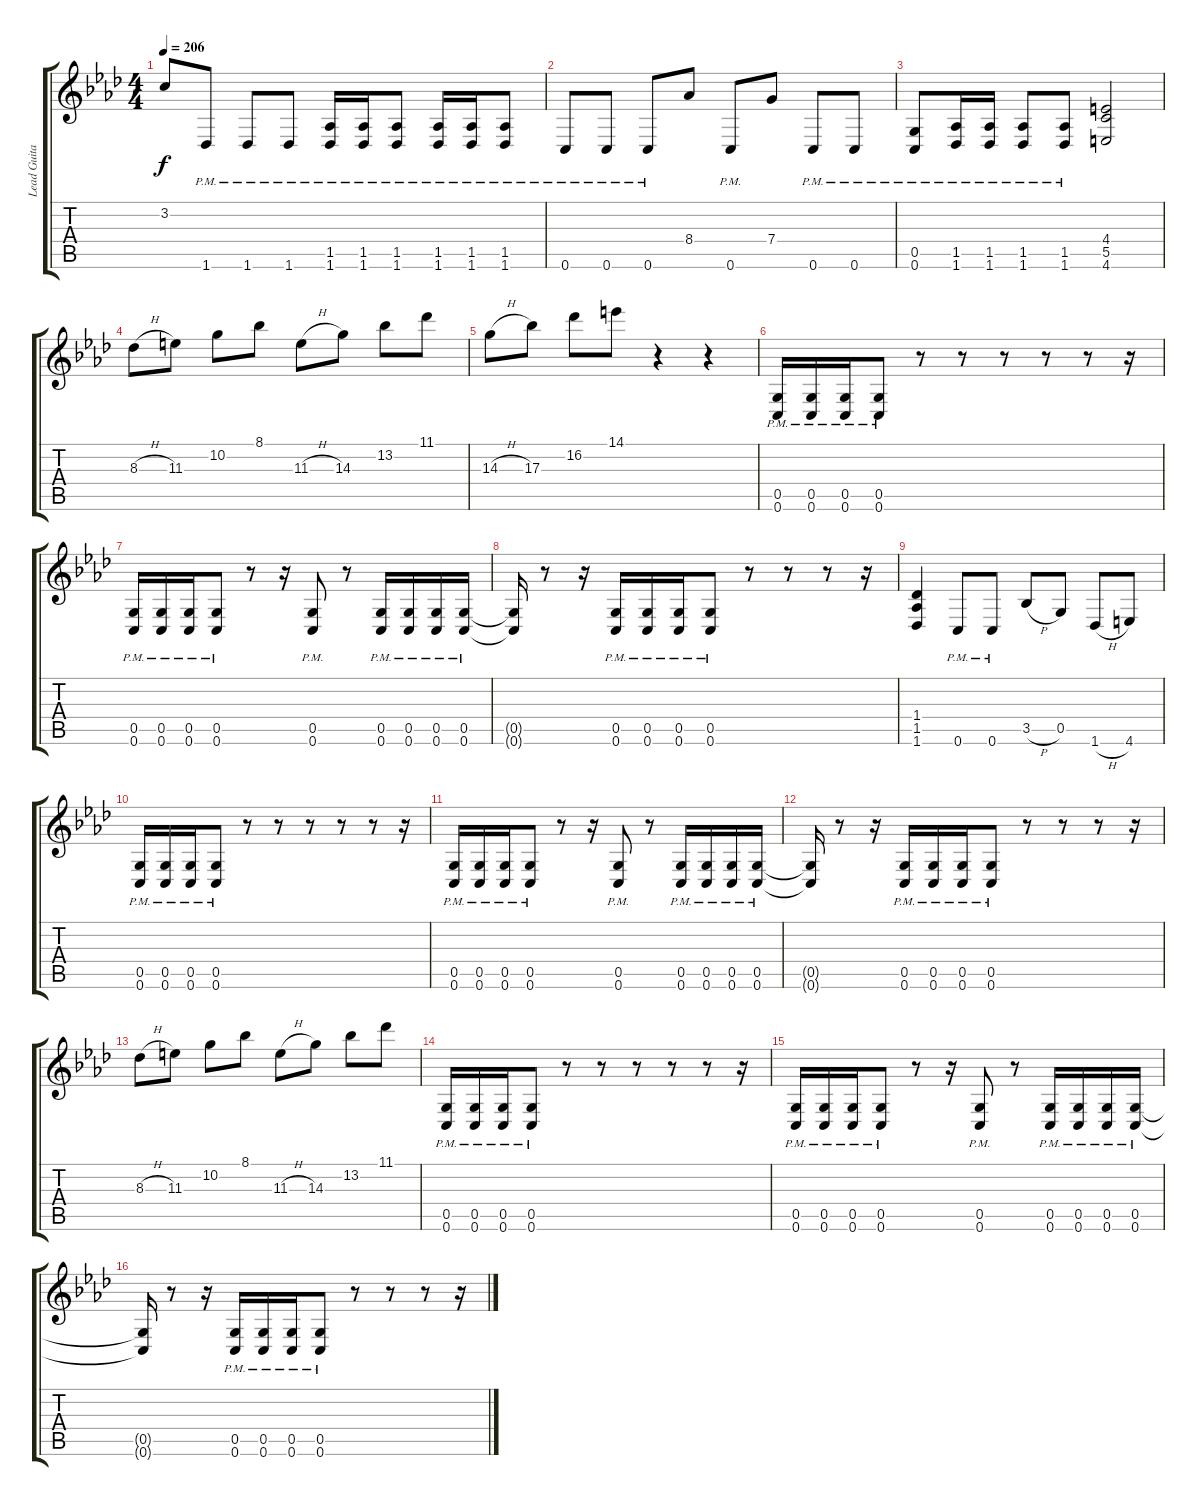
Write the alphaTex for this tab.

\track ("Lead Guitar" "Lead Guita") {instrument distortionguitar}
\staff {score tabs}
\tuning (D4 A3 F3 C3 G2 C2) {hide}
\ts (4 4)
\tempo 206
\clef g2
\ks fminor
3.2{t}.8{dy f} 1.6{pm}.8 1.6{pm}.8 1.6{pm}.8 (1.5{pm} 1.6{pm}).16 (1.5{pm} 1.6{pm}).16 (1.5{pm} 1.6{pm}).8 (1.5{pm} 1.6{pm}).16 (1.5{pm} 1.6{pm}).16 (1.5{pm} 1.6{pm}).8 |
0.6{pm}.8 0.6{pm}.8 0.6{pm}.8 8.4.8 0.6{pm}.8 7.4.8 0.6{pm}.8 0.6{pm}.8 |
(0.5{pm} 0.6{pm}).8 (1.5{pm} 1.6{pm}).16 (1.5{pm} 1.6{pm}).16 (1.5{pm} 1.6{pm}).8 (1.5{pm} 1.6{pm}).8 (4.4 5.5 4.6).2 |
8.3{h}.8 11.3.8 10.2.8 8.1.8 11.3{h}.8 14.3.8 13.2.8 11.1.8 |
14.3{h}.8 17.3.8 16.2.8 14.1.8 r.4 r.4 |
(0.5{pm} 0.6{pm}).16 (0.5{pm} 0.6{pm}).16 (0.5{pm} 0.6{pm}).16 (0.5{pm} 0.6{pm}).8 r.8 r.8 r.8 r.8 r.8 r.16 |
(0.5{pm} 0.6{pm}).16 (0.5{pm} 0.6{pm}).16 (0.5{pm} 0.6{pm}).16 (0.5{pm} 0.6{pm}).8 r.8 r.16 (0.5{pm} 0.6{pm}).8 r.8 (0.5{pm} 0.6{pm}).16 (0.5{pm} 0.6{pm}).16 (0.5{pm} 0.6{pm}).16 (0.5{pm} 0.6{pm}).16 |
(0.5{t} 0.6{t}).16 r.8 r.16 (0.5{pm} 0.6{pm}).16 (0.5{pm} 0.6{pm}).16 (0.5{pm} 0.6{pm}).16 (0.5{pm} 0.6{pm}).8 r.8 r.8 r.8 r.16 |
(1.4 1.5 1.6).4 0.6{pm}.8 0.6{pm}.8 3.5{h}.8 0.5.8 1.6{h}.8 4.6.8 |
(0.5{pm} 0.6{pm}).16 (0.5{pm} 0.6{pm}).16 (0.5{pm} 0.6{pm}).16 (0.5{pm} 0.6{pm}).8 r.8 r.8 r.8 r.8 r.8 r.16 |
(0.5{pm} 0.6{pm}).16 (0.5{pm} 0.6{pm}).16 (0.5{pm} 0.6{pm}).16 (0.5{pm} 0.6{pm}).8 r.8 r.16 (0.5{pm} 0.6{pm}).8 r.8 (0.5{pm} 0.6{pm}).16 (0.5{pm} 0.6{pm}).16 (0.5{pm} 0.6{pm}).16 (0.5{pm} 0.6{pm}).16 |
(0.5{t} 0.6{t}).16 r.8 r.16 (0.5{pm} 0.6{pm}).16 (0.5{pm} 0.6{pm}).16 (0.5{pm} 0.6{pm}).16 (0.5{pm} 0.6{pm}).8 r.8 r.8 r.8 r.16 |
8.3{h}.8 11.3.8 10.2.8 8.1.8 11.3{h}.8 14.3.8 13.2.8 11.1.8 |
(0.5{pm} 0.6{pm}).16 (0.5{pm} 0.6{pm}).16 (0.5{pm} 0.6{pm}).16 (0.5{pm} 0.6{pm}).8 r.8 r.8 r.8 r.8 r.8 r.16 |
(0.5{pm} 0.6{pm}).16 (0.5{pm} 0.6{pm}).16 (0.5{pm} 0.6{pm}).16 (0.5{pm} 0.6{pm}).8 r.8 r.16 (0.5{pm} 0.6{pm}).8 r.8 (0.5{pm} 0.6{pm}).16 (0.5{pm} 0.6{pm}).16 (0.5{pm} 0.6{pm}).16 (0.5{pm} 0.6{pm}).16 |
(0.5{t} 0.6{t}).16 r.8 r.16 (0.5{pm} 0.6{pm}).16 (0.5{pm} 0.6{pm}).16 (0.5{pm} 0.6{pm}).16 (0.5{pm} 0.6{pm}).8 r.8 r.8 r.8 r.16
